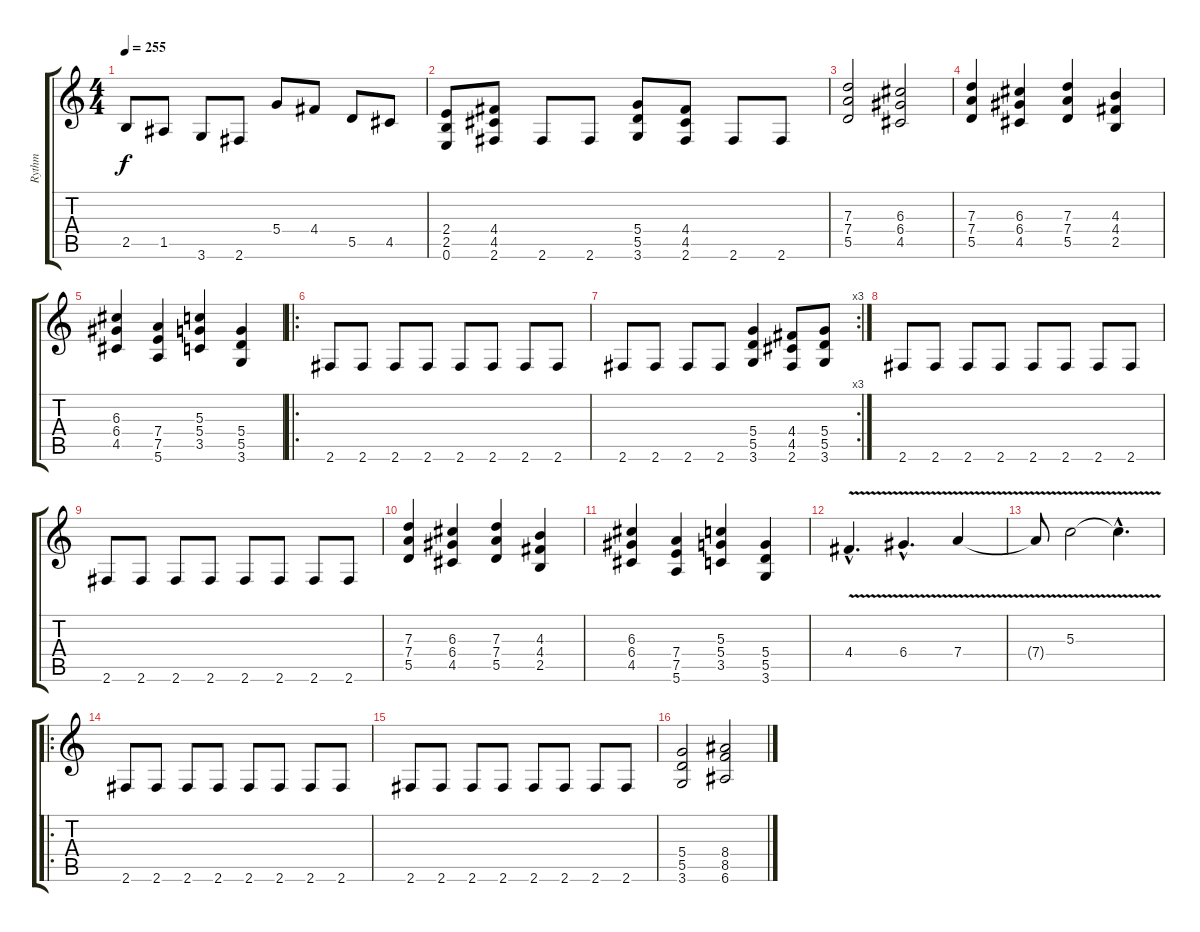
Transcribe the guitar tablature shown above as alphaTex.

\track ("Rythm" "Rythm") {instrument distortionguitar}
\staff {score tabs}
\tuning (E4 B3 G3 D3 A2 E2) {hide}
\ts (4 4)
\tempo 255
\clef g2
\ks c
2.5.8{dy f} 1.5.8 3.6.8 2.6.8 5.4.8 4.4.8 5.5.8 4.5.8 |
(2.4 2.5 0.6).8 (4.4 4.5 2.6).8 2.6.8 2.6.8 (5.4 5.5 3.6).8 (4.4 4.5 2.6).8 2.6.8 2.6.8 |
(7.3 7.4 5.5).2 (6.3 6.4 4.5).2 |
(7.3 7.4 5.5).4 (6.3 6.4 4.5).4 (7.3 7.4 5.5).4 (4.3 4.4 2.5).4 |
(6.3 6.4 4.5).4 (7.4 7.5 5.6).4 (5.3 5.4 3.5).4 (5.4 5.5 3.6).4 |
\ro
2.6.8 2.6.8 2.6.8 2.6.8 2.6.8 2.6.8 2.6.8 2.6.8 |
\rc 3
2.6.8 2.6.8 2.6.8 2.6.8 (5.4 5.5 3.6).4 (4.4 4.5 2.6).8 (5.4 5.5 3.6).8 |
2.6.8 2.6.8 2.6.8 2.6.8 2.6.8 2.6.8 2.6.8 2.6.8 |
2.6.8 2.6.8 2.6.8 2.6.8 2.6.8 2.6.8 2.6.8 2.6.8 |
(7.3 7.4 5.5).4 (6.3 6.4 4.5).4 (7.3 7.4 5.5).4 (4.3 4.4 2.5).4 |
(6.3 6.4 4.5).4 (7.4 7.5 5.6).4 (5.3 5.4 3.5).4 (5.4 5.5 3.6).4 |
4.4{v hac}.4{d} 6.4{v hac}.4{d} 7.4{v}.4 |
7.4{t}.8 5.3{v}.2 5.3{hac t}.4{d} |
\ro
2.6.8 2.6.8 2.6.8 2.6.8 2.6.8 2.6.8 2.6.8 2.6.8 |
2.6.8 2.6.8 2.6.8 2.6.8 2.6.8 2.6.8 2.6.8 2.6.8 |
(5.4 5.5 3.6).2 (8.4 8.5 6.6).2
